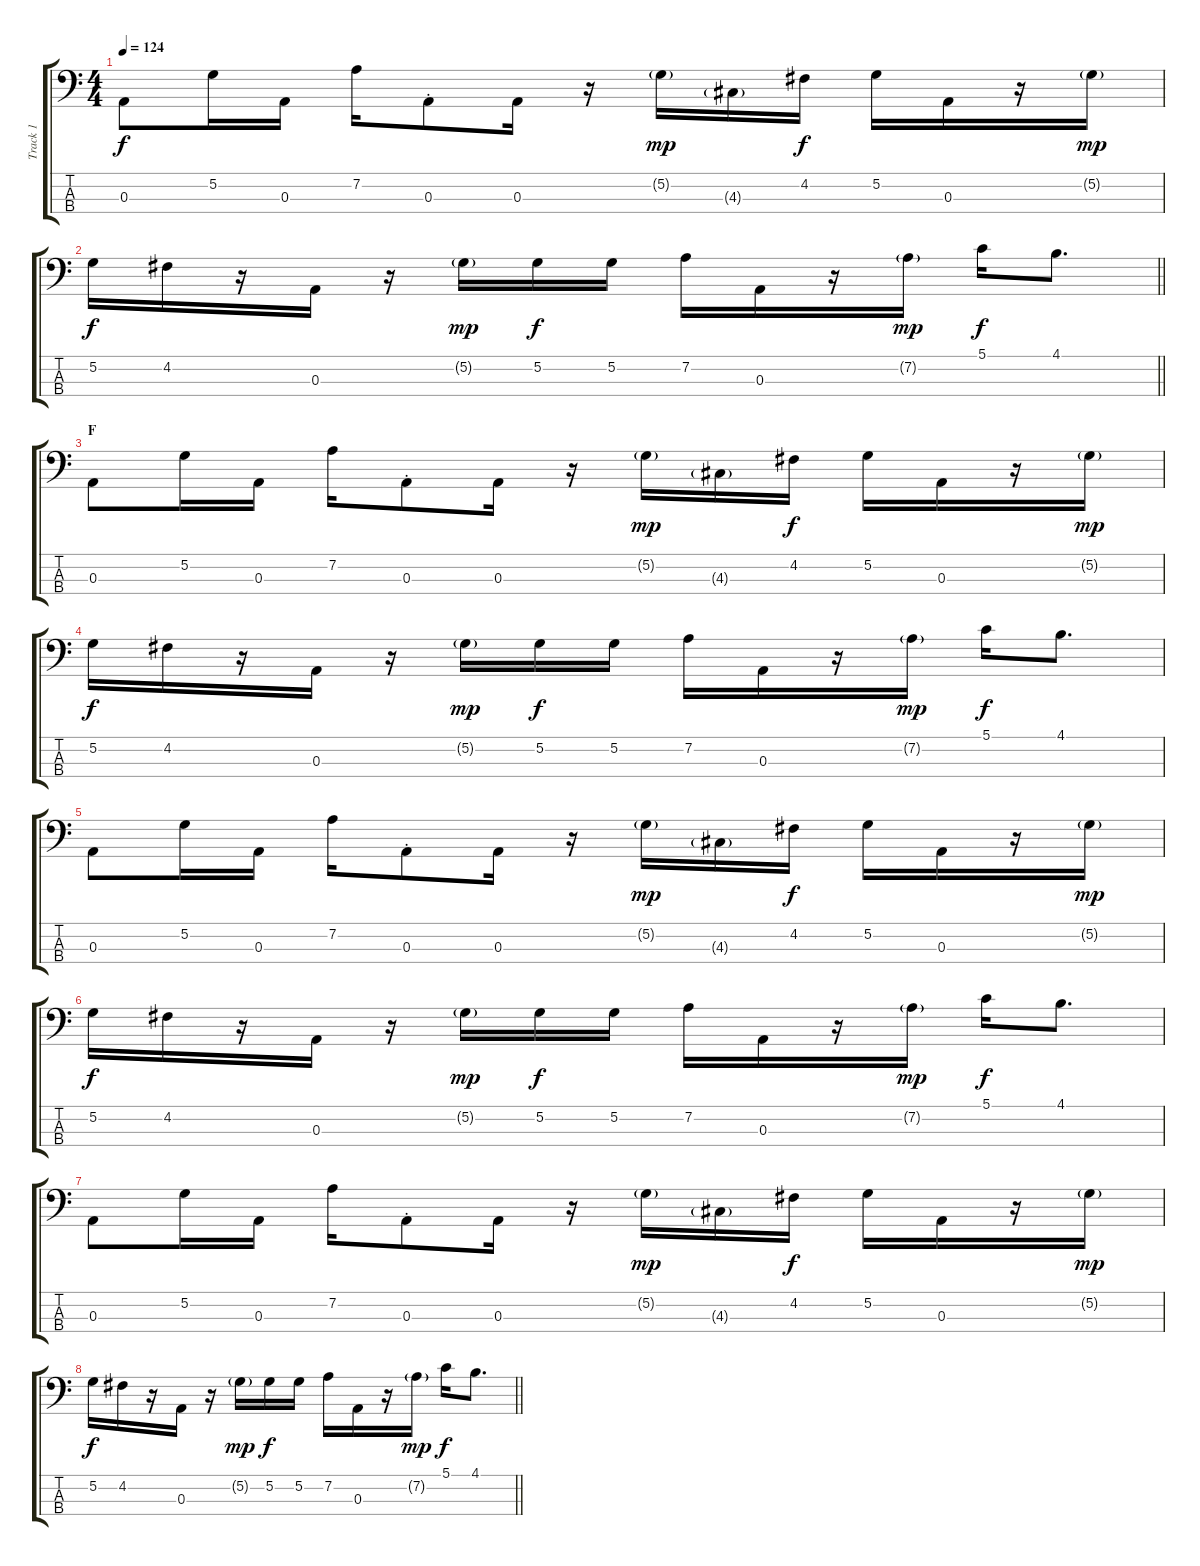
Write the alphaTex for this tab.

\track ("Track 1" "Track 1") {instrument electricbassfinger}
\staff {score tabs}
\tuning (G2 D2 A1 E1) {hide}
\ts (4 4)
\tempo 124
\clef f4
\ks c
0.3.8{dy f} 5.2.16 0.3.16 7.2.16 0.3{st}.8 0.3.16 r.16 5.2{g}.16{dy mp} 4.3{g}.16 4.2.16{dy f} 5.2.16 0.3.16 r.16 5.2{g}.16{dy mp} |
\barLineRight lightlight
5.2.16{dy f} 4.2.16 r.16 0.3.16 r.16 5.2{g}.16{dy mp} 5.2.16{dy f} 5.2.16 7.2.16 0.3.16 r.16 7.2{g}.16{dy mp} 5.1.16{dy f} 4.1.8{d} |
\section ("" "F")
0.3.8 5.2.16 0.3.16 7.2.16 0.3{st}.8 0.3.16 r.16 5.2{g}.16{dy mp} 4.3{g}.16 4.2.16{dy f} 5.2.16 0.3.16 r.16 5.2{g}.16{dy mp} |
5.2.16{dy f} 4.2.16 r.16 0.3.16 r.16 5.2{g}.16{dy mp} 5.2.16{dy f} 5.2.16 7.2.16 0.3.16 r.16 7.2{g}.16{dy mp} 5.1.16{dy f} 4.1.8{d} |
0.3.8 5.2.16 0.3.16 7.2.16 0.3{st}.8 0.3.16 r.16 5.2{g}.16{dy mp} 4.3{g}.16 4.2.16{dy f} 5.2.16 0.3.16 r.16 5.2{g}.16{dy mp} |
5.2.16{dy f} 4.2.16 r.16 0.3.16 r.16 5.2{g}.16{dy mp} 5.2.16{dy f} 5.2.16 7.2.16 0.3.16 r.16 7.2{g}.16{dy mp} 5.1.16{dy f} 4.1.8{d} |
0.3.8 5.2.16 0.3.16 7.2.16 0.3{st}.8 0.3.16 r.16 5.2{g}.16{dy mp} 4.3{g}.16 4.2.16{dy f} 5.2.16 0.3.16 r.16 5.2{g}.16{dy mp} |
\barLineRight lightlight
5.2.16{dy f} 4.2.16 r.16 0.3.16 r.16 5.2{g}.16{dy mp} 5.2.16{dy f} 5.2.16 7.2.16 0.3.16 r.16 7.2{g}.16{dy mp} 5.1.16{dy f} 4.1.8{d}
